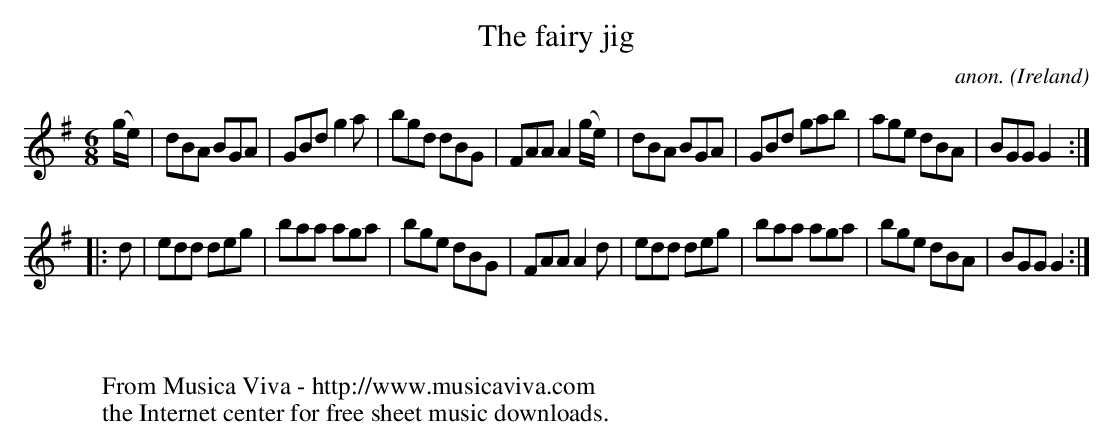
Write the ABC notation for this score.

X:1
T:The fairy jig
C:anon.
O:Ireland
M:6/8
L:1/8
K:G
(g/e/)|dBA BGA|GBd g2a|bgd dBG|FAA A2 (g/e/)|dBA BGA|GBd gab|age dBA|BGG G2:|
|:d|edd deg|baa aga|bge dBG|FAA A2d|edd deg|baa aga|bge dBA|BGG G2:|
W:
W:
W: From Musica Viva - http://www.musicaviva.com
W: the Internet center for free sheet music downloads.
